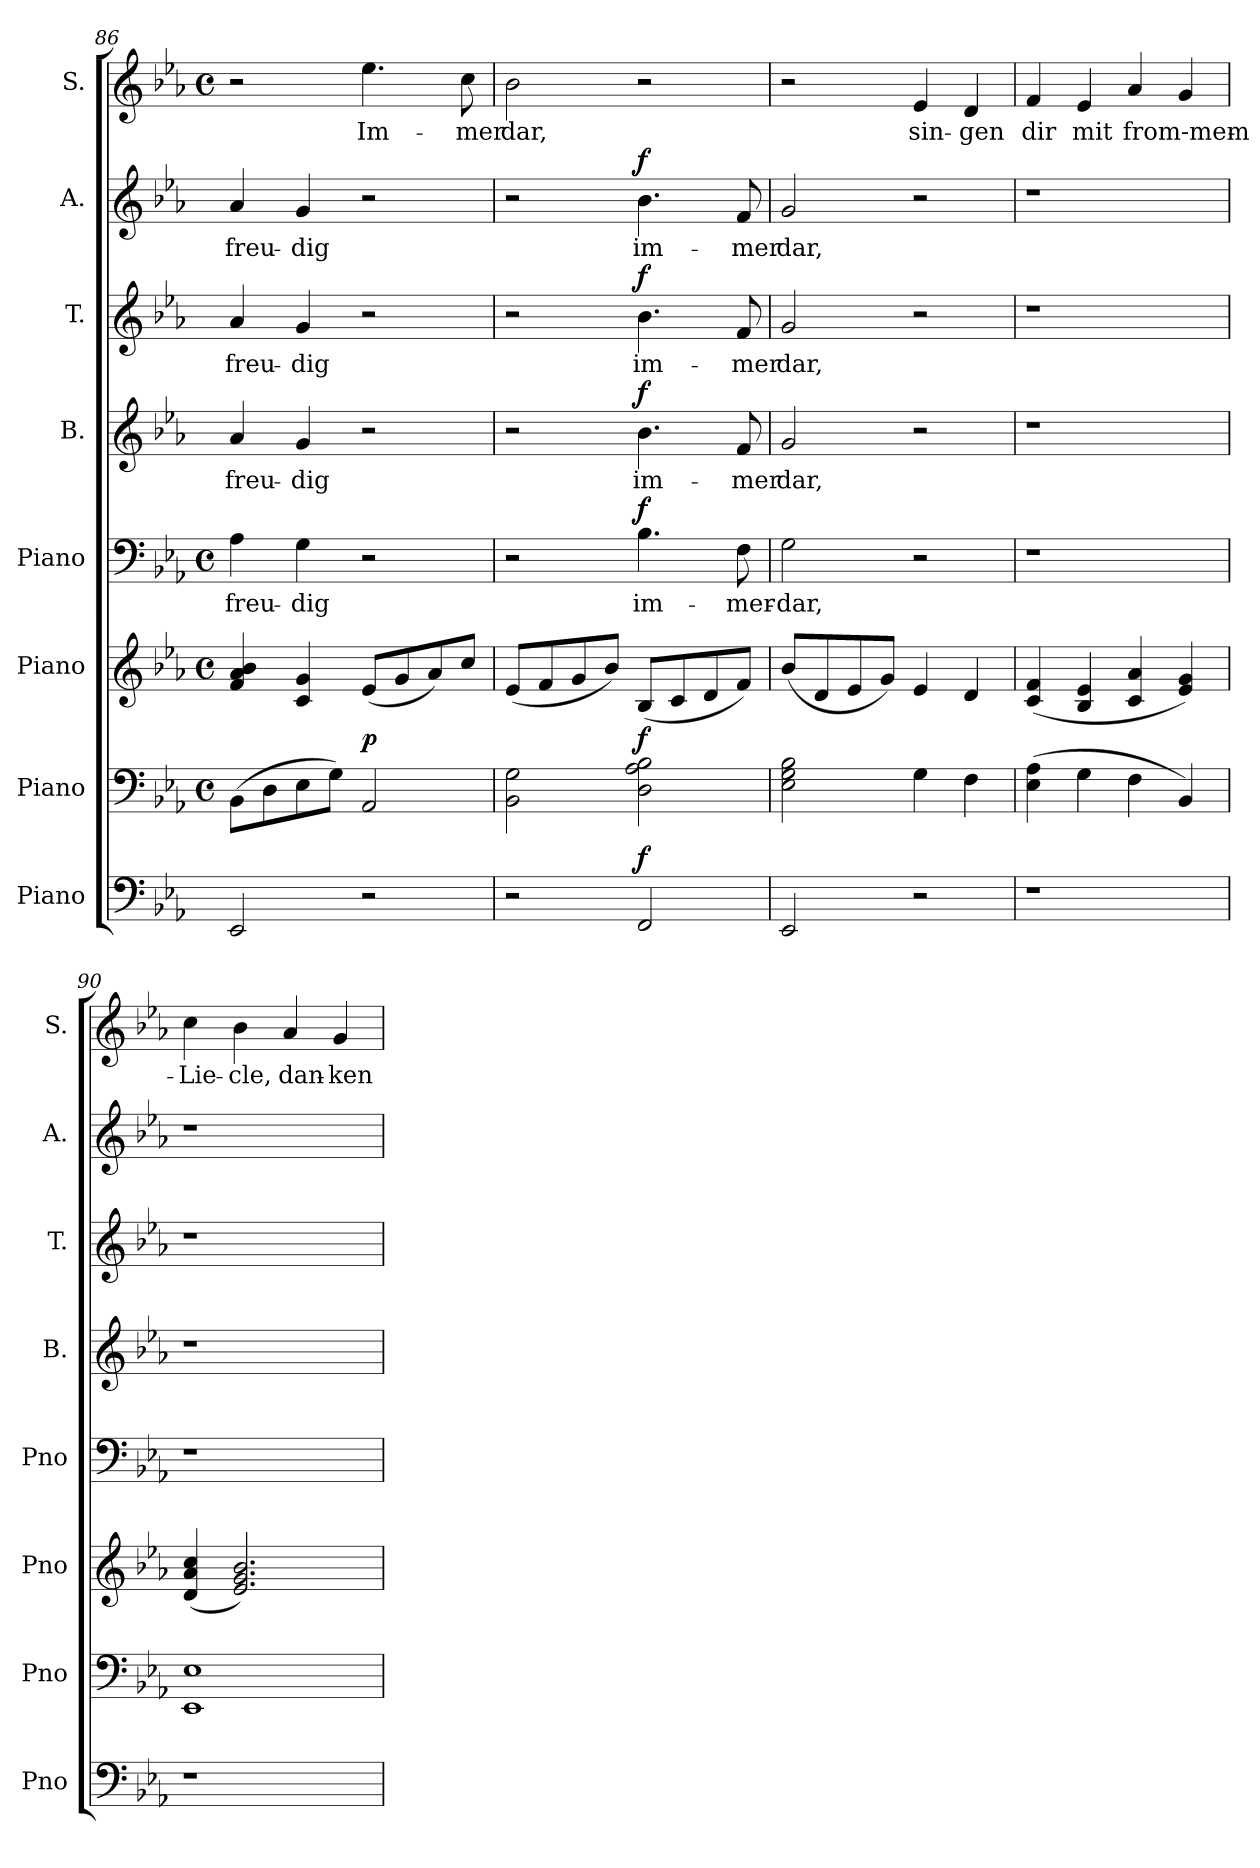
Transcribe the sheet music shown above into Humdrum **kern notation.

**kern	**dynam	**kern	**dynam	**kern	**kern	**text	**dynam	**kern	**text	**dynam	**kern	**text	**dynam	**kern	**text	**dynam	**kern	**text
*part8	*part8	*part7	*part7	*part6	*part5	*part5	*part5	*part4	*part4	*part4	*part3	*part3	*part3	*part2	*part2	*part2	*part1	*part1
*staff8	*staff8	*staff7	*staff7	*staff6	*staff5	*staff5	*staff5	*staff4	*staff4	*staff4	*staff3	*staff3	*staff3	*staff2	*staff2	*staff2	*staff1	*staff1
*I"Piano	*	*I"Piano	*	*I"Piano	*I"Piano	*	*	*I"B.	*	*	*I"T.	*	*	*I"A.	*	*	*I"S.	*
*I'Pno	*	*I'Pno	*	*I'Pno	*I'Pno	*	*	*I'B.	*	*	*I'T.	*	*	*I'A.	*	*	*I'S.	*
*clefF4	*	*clefF4	*	*clefG2	*clefF4	*	*	*clefG2	*	*	*clefG2	*	*	*clefG2	*	*	*clefG2	*
*k[b-e-a-]	*	*k[b-e-a-]	*	*k[b-e-a-]	*k[b-e-a-]	*	*	*k[b-e-a-]	*	*	*k[b-e-a-]	*	*	*k[b-e-a-]	*	*	*k[b-e-a-]	*
*	*	*M4/4	*	*M4/4	*M4/4	*	*	*	*	*	*	*	*	*	*	*	*M4/4	*
*	*	*met(c)	*	*met(c)	*met(c)	*	*	*	*	*	*	*	*	*	*	*	*met(c)	*
=86	=86	=86	=86	=86	=86	=86	=86	=86	=86	=86	=86	=86	=86	=86	=86	=86	=86	=86
2EE-/	.	(8BB-\L	.	4f/ 4a-/ 4b-/	4A-\	freu-	.	4a-/	freu-	.	4a-/	freu-	.	4a-/	freu-	.	2r	.
.	.	8D\	.	.	.	.	.	.	.	.	.	.	.	.	.	.	.	.
.	.	8E-\	.	4c/ 4g/	4G\	dig	.	4g/	dig	.	4g/	dig	.	4g/	dig	.	.	.
.	.	8G\J)	.	.	.	.	.	.	.	.	.	.	.	.	.	.	.	.
!	!	!	!LO:DY:a	!	!	!	!	!	!	!	!	!	!	!	!	!	!	!
2r	.	2AA-/	p	(8e-/L	2r	.	.	2r	.	.	2r	.	.	2r	.	.	4.ee-\	Im-
.	.	.	.	8g/	.	.	.	.	.	.	.	.	.	.	.	.	.	.
.	.	.	.	8a-/)	.	.	.	.	.	.	.	.	.	.	.	.	.	.
.	.	.	.	8cc/J	.	.	.	.	.	.	.	.	.	.	.	.	8cc\	mer
=87	=87	=87	=87	=87	=87	=87	=87	=87	=87	=87	=87	=87	=87	=87	=87	=87	=87	=87
2r	.	2BB-\ 2G\	.	(8e-/L	2r	.	.	2r	.	.	2r	.	.	2r	.	.	2b-\	dar,
.	.	.	.	8f/	.	.	.	.	.	.	.	.	.	.	.	.	.	.
.	.	.	.	8g/	.	.	.	.	.	.	.	.	.	.	.	.	.	.
.	.	.	.	8b-/J)	.	.	.	.	.	.	.	.	.	.	.	.	.	.
!	!LO:DY:a	!	!LO:DY:a	!	!	!	!LO:DY:a	!	!	!LO:DY:a	!	!	!LO:DY:a	!	!	!LO:DY:a	!	!
2FF/	f	2D\ 2A-\ 2B-\	f	(8B-/L	4.B-\	im-	f	4.b-\	im-	f	4.b-\	im-	f	4.b-\	im-	f	2r	.
.	.	.	.	8c/	.	.	.	.	.	.	.	.	.	.	.	.	.	.
.	.	.	.	8d/	.	.	.	.	.	.	.	.	.	.	.	.	.	.
.	.	.	.	8f/J)	8F\	mer-	.	8f/	mer	.	8f/	mer	.	8f/	mer	.	.	.
=88	=88	=88	=88	=88	=88	=88	=88	=88	=88	=88	=88	=88	=88	=88	=88	=88	=88	=88
2EE-/	.	2E-\ 2G\ 2B-\	.	(8b-/L	2G\	dar,	.	2g/	dar,	.	2g/	dar,	.	2g/	dar,	.	2r	.
.	.	.	.	8d/	.	.	.	.	.	.	.	.	.	.	.	.	.	.
.	.	.	.	8e-/	.	.	.	.	.	.	.	.	.	.	.	.	.	.
.	.	.	.	8g/J)	.	.	.	.	.	.	.	.	.	.	.	.	.	.
2r	.	4G\	.	4e-/	2r	.	.	2r	.	.	2r	.	.	2r	.	.	4e-/	sin-
.	.	4F\	.	4d/	.	.	.	.	.	.	.	.	.	.	.	.	4d/	gen
!!LO:PB:g=z
=89	=89	=89	=89	=89	=89	=89	=89	=89	=89	=89	=89	=89	=89	=89	=89	=89	=89	=89
1r	.	(4E-\ 4A-\	.	(4c/ 4f/	1r	.	.	1r	.	.	1r	.	.	1r	.	.	4f/	dir
.	.	4G\	.	4B-/ 4e-/	.	.	.	.	.	.	.	.	.	.	.	.	4e-/	mit
.	.	4F\	.	4c/ 4a-/	.	.	.	.	.	.	.	.	.	.	.	.	4a-/	from-mem-
.	.	4BB-/)	.	4e-/ 4g/)	.	.	.	.	.	.	.	.	.	.	.	.	4g/	.
=90	=90	=90	=90	=90	=90	=90	=90	=90	=90	=90	=90	=90	=90	=90	=90	=90	=90	=90
1r	.	1EE- 1E-	.	(4d/ 4a-/ 4cc/	1r	.	.	1r	.	.	1r	.	.	1r	.	.	4cc\	Lie-
.	.	.	.	2.e-/ 2.g/ 2.b-/)	.	.	.	.	.	.	.	.	.	.	.	.	4b-\	cle,
.	.	.	.	.	.	.	.	.	.	.	.	.	.	.	.	.	4a-/	dan-
.	.	.	.	.	.	.	.	.	.	.	.	.	.	.	.	.	4g/	ken
=	=	=	=	=	=	=	=	=	=	=	=	=	=	=	=	=	=	=
*-	*-	*-	*-	*-	*-	*-	*-	*-	*-	*-	*-	*-	*-	*-	*-	*-	*-	*-
